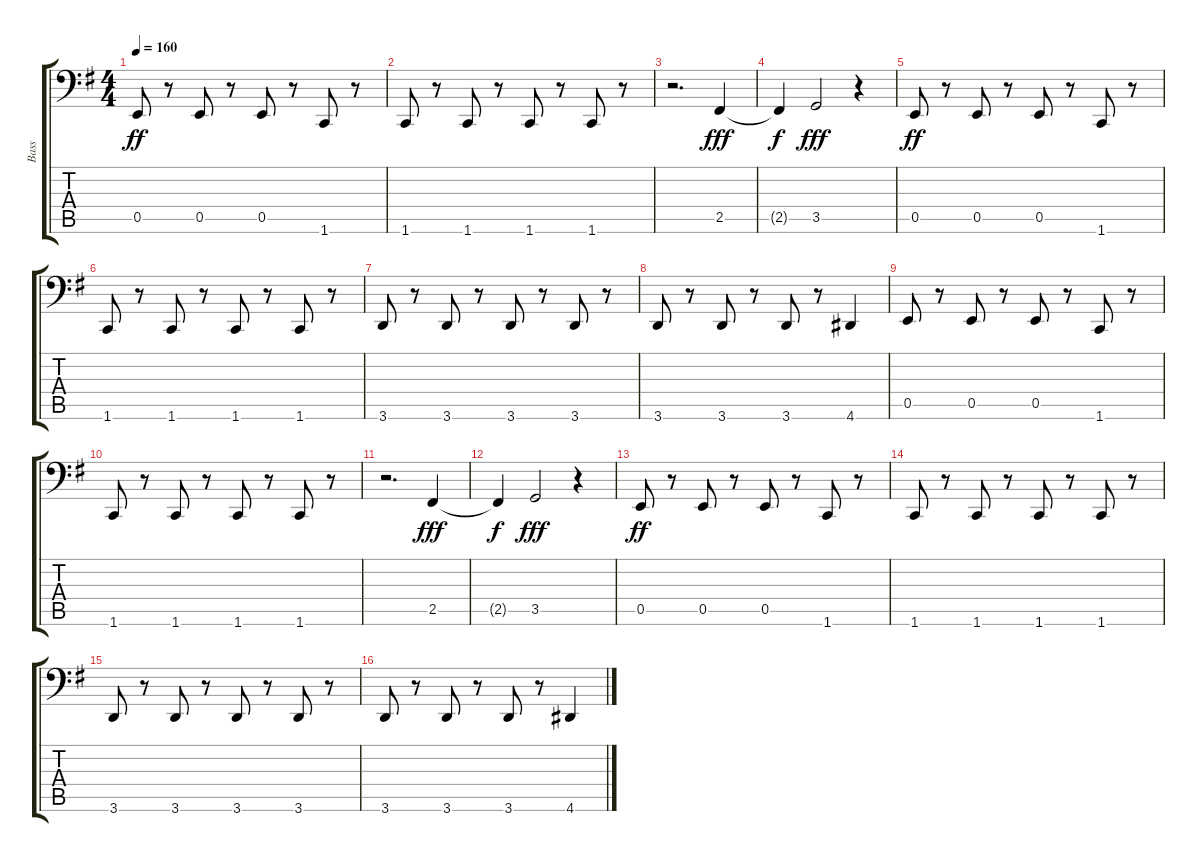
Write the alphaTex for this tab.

\track ("Bass" "Bass") {instrument electricbassfinger}
\staff {score tabs}
\tuning (C3 G2 D2 A1 E1 B0) {hide}
\ts (4 4)
\tempo 160
\clef f4
\ks g
0.5.8{dy ff} r.8 0.5.8 r.8 0.5.8 r.8 1.6.8 r.8 |
1.6.8 r.8 1.6.8 r.8 1.6.8 r.8 1.6.8 r.8 |
r.2{d} 2.5.4{dy fff} |
2.5{t}.4{dy f} 3.5.2{dy fff} r.4 |
0.5.8{dy ff} r.8 0.5.8 r.8 0.5.8 r.8 1.6.8 r.8 |
1.6.8 r.8 1.6.8 r.8 1.6.8 r.8 1.6.8 r.8 |
3.6.8 r.8 3.6.8 r.8 3.6.8 r.8 3.6.8 r.8 |
3.6.8 r.8 3.6.8 r.8 3.6.8 r.8 4.6.4 |
0.5.8 r.8 0.5.8 r.8 0.5.8 r.8 1.6.8 r.8 |
1.6.8 r.8 1.6.8 r.8 1.6.8 r.8 1.6.8 r.8 |
r.2{d} 2.5.4{dy fff} |
2.5{t}.4{dy f} 3.5.2{dy fff} r.4 |
0.5.8{dy ff} r.8 0.5.8 r.8 0.5.8 r.8 1.6.8 r.8 |
1.6.8 r.8 1.6.8 r.8 1.6.8 r.8 1.6.8 r.8 |
3.6.8 r.8 3.6.8 r.8 3.6.8 r.8 3.6.8 r.8 |
3.6.8 r.8 3.6.8 r.8 3.6.8 r.8 4.6.4
